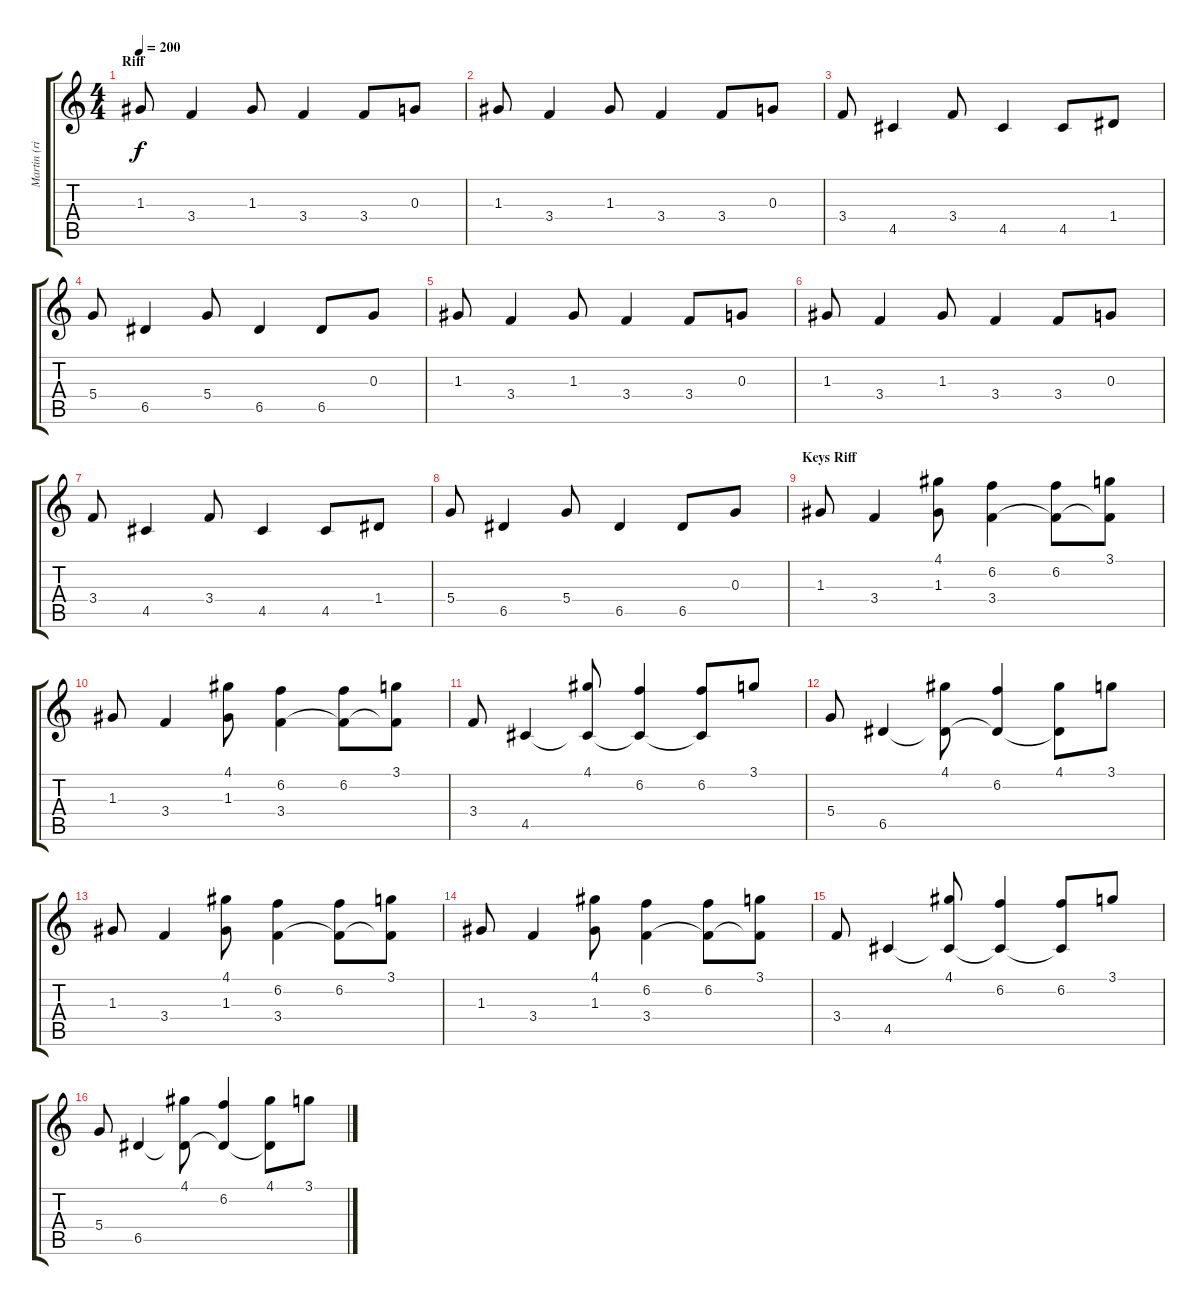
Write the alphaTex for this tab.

\track ("Martin (riff)" "Martin (ri") {instrument lead5charang}
\staff {score tabs}
\tuning (E5 B4 G4 D4 A3 E3) {hide}
\ts (4 4)
\section ("" "Riff")
\tempo 200
\clef g2
\ks c
1.3.8{dy f volume 8 instrument lead5charang} 3.4.4 1.3.8 3.4.4 3.4.8 0.3.8 |
1.3.8 3.4.4 1.3.8 3.4.4 3.4.8 0.3.8 |
3.4.8 4.5.4 3.4.8 4.5.4 4.5.8 1.4.8 |
5.4.8 6.5.4 5.4.8 6.5.4 6.5.8 0.3.8 |
1.3.8{volume 8} 3.4.4 1.3.8 3.4.4 3.4.8 0.3.8 |
1.3.8 3.4.4 1.3.8 3.4.4 3.4.8 0.3.8 |
3.4.8 4.5.4 3.4.8 4.5.4 4.5.8 1.4.8 |
5.4.8 6.5.4 5.4.8 6.5.4 6.5.8 0.3.8 |
\section ("" "Keys Riff")
1.3.8{volume 15} 3.4.4 (4.1 1.3).8 (6.2 3.4).4 (6.2 3.4{t}).8 (3.1 3.4{t}).8 |
1.3.8 3.4.4 (4.1 1.3).8 (6.2 3.4).4 (6.2 3.4{t}).8 (3.1 3.4{t}).8 |
3.4.8 4.5.4 (4.1 4.5{t}).8 (6.2 4.5{t}).4 (6.2 4.5{t}).8 3.1.8 |
5.4.8 6.5.4 (4.1 6.5{t}).8 (6.2 6.5{t}).4 (4.1 6.5{t}).8 3.1.8 |
1.3.8 3.4.4 (4.1 1.3).8 (6.2 3.4).4 (6.2 3.4{t}).8 (3.1 3.4{t}).8 |
1.3.8 3.4.4 (4.1 1.3).8 (6.2 3.4).4 (6.2 3.4{t}).8 (3.1 3.4{t}).8 |
3.4.8 4.5.4 (4.1 4.5{t}).8 (6.2 4.5{t}).4 (6.2 4.5{t}).8 3.1.8 |
5.4.8 6.5.4 (4.1 6.5{t}).8 (6.2 6.5{t}).4 (4.1 6.5{t}).8 3.1.8
